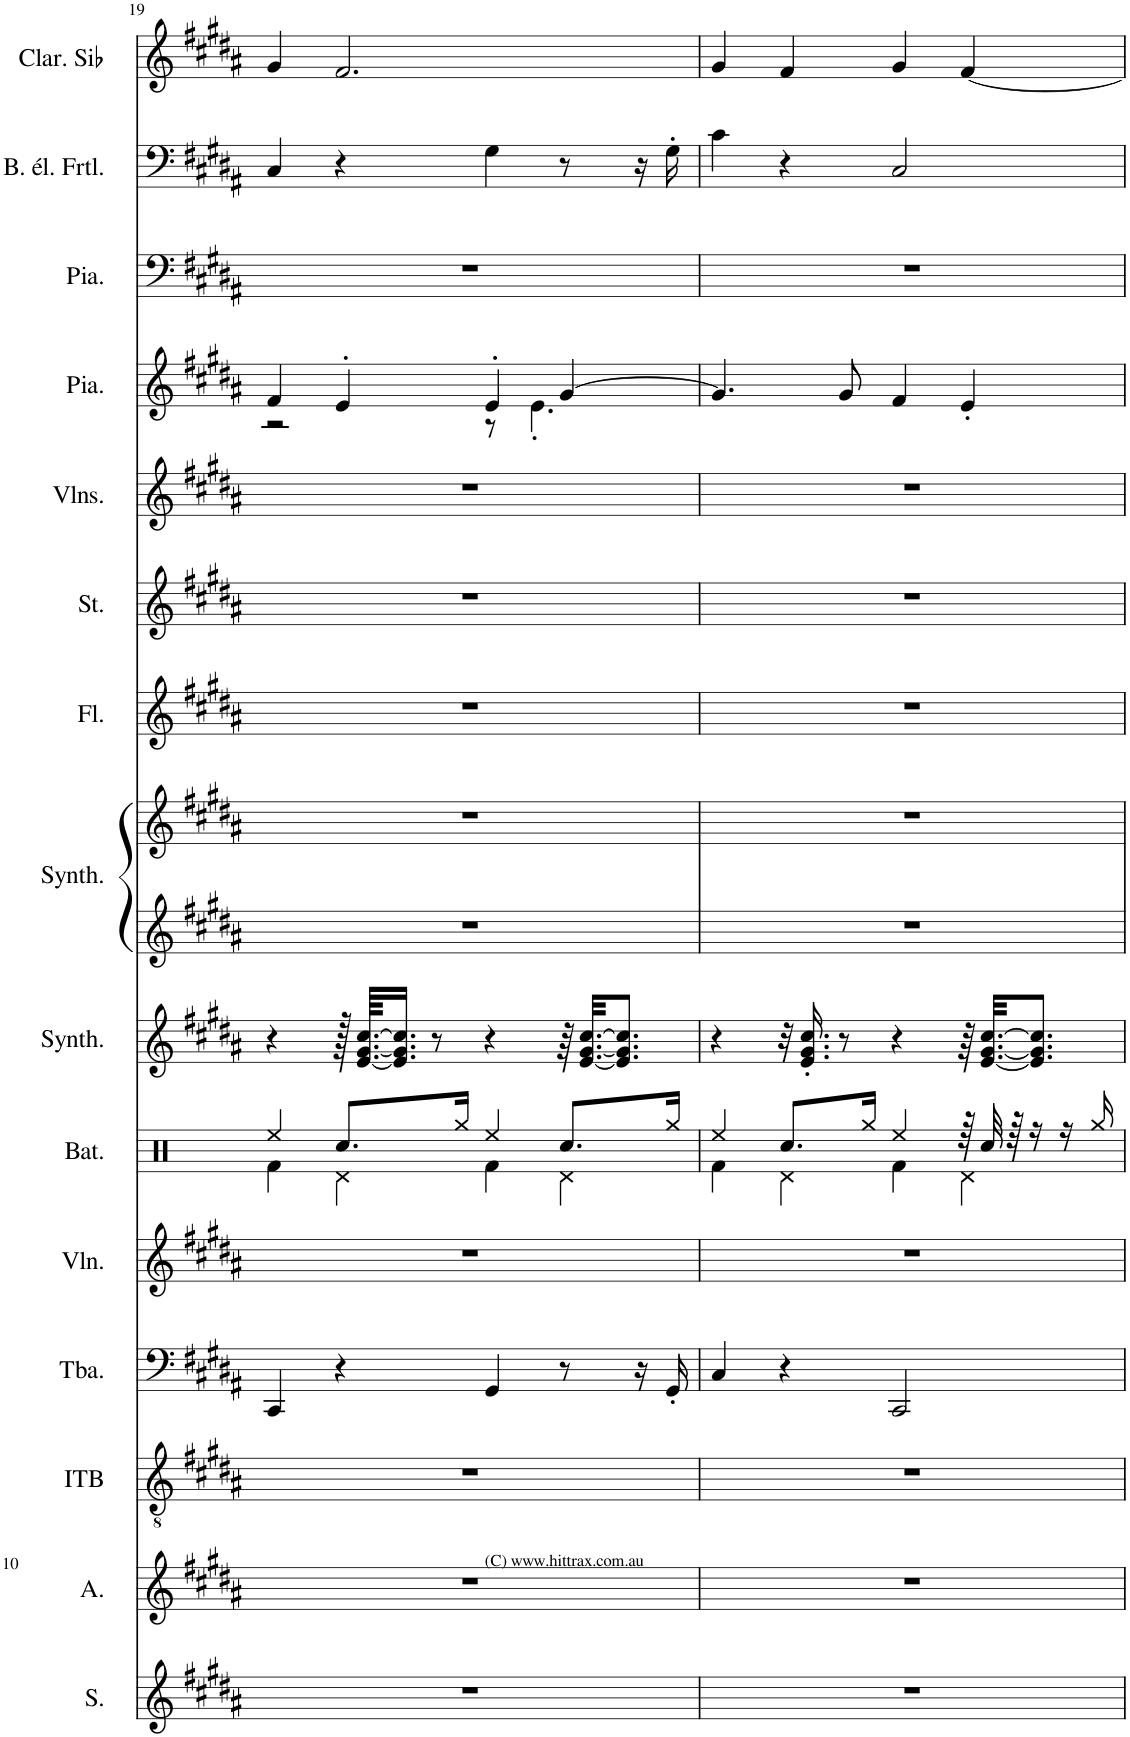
**kern	**kern	**kern	**kern	**kern	**kern	**kern	**kern	**kern	**kern	**kern	**kern	**kern	**kern	**kern	**kern
*part15	*part14	*part13	*part12	*part11	*part10	*part9	*part8	*part8	*part7	*part6	*part5	*part4	*part3	*part2	*part1
*staff16	*staff15	*staff14	*staff13	*staff12	*staff11	*staff10	*staff9	*staff8	*staff7	*staff6	*staff5	*staff4	*staff3	*staff2	*staff1
*I"Soprano	*I"Alto	*I"Banjo Irlandais Ténor	*I"Tuba	*I"Violon	*I"Batterie	*I"Synthétiseur de dents de scie	*I"Synthétiseur d'instruments à cordes	*	*I"Flûte	*I"Cordes	*I"Violons	*I"Piano	*I"Piano	*I"Basse électrique fretless, Dance Me To The End Of Love	*I"Clarinette en Sib
*I'S.	*I'A.	*	*I'Tba.	*I'Vln.	*I'Bat.	*I'Synth.	*I'Synth.	*	*I'Fl.	*	*I'Vlns.	*I'Pia.	*I'Pia.	*I'B. él. Frtl.	*I'Clar. Sib
!!LO:PB:g=z
*clefG2	*clefG2	*clefGv2	*clefF4	*clefG2	*clefX	*clefG2	*clefG2	*clefG2	*clefG2	*clefG2	*clefG2	*clefG2	*clefF4	*clefF4	*clefG2
*	*	*Trd7c12	*	*	*	*	*	*	*	*	*	*	*	*Trd7c12	*Trd1c2
*k[f#c#g#d#a#]	*k[f#c#g#d#a#]	*k[f#c#g#d#a#]	*k[f#c#g#d#a#]	*k[f#c#g#d#a#]	*k[]	*k[f#c#g#d#a#]	*k[f#c#g#d#a#]	*k[f#c#g#d#a#]	*k[f#c#g#d#a#]	*k[f#c#g#d#a#]	*k[f#c#g#d#a#]	*k[f#c#g#d#a#]	*k[f#c#g#d#a#]	*k[f#c#g#d#a#]	*k[f#c#g#d#a#]
*M4/4	*M4/4	*M4/4	*M4/4	*M4/4	*M4/4	*M4/4	*M4/4	*M4/4	*M4/4	*M4/4	*M4/4	*M4/4	*M4/4	*M4/4	*M4/4
=19	=19	=19	=19	=19	=19	=19	=19	=19	=19	=19	=19	=19	=19	=19	=19
*	*	*	*	*	*^	*	*	*	*	*	*	*^	*	*	*
1r	1r	1r	4CC#/	1r	4Ree/	4Rf\	4r	1r	1r	1r	1r	1r	4f#/	2r	1r	4C#/	4g#/
.	.	.	4r	.	8.Rcc/L	4Rd\	128r	.	.	.	.	.	4e'/	.	.	4r	2.f#/
.	.	.	.	.	.	.	[64.e/ [64.g#/ [64.cc#/KKLL	.	.	.	.	.	.	.	.	.	.
.	.	.	.	.	.	.	16.e/] 16.g#/] 16.cc#/]JJ	.	.	.	.	.	.	.	.	.	.
.	.	.	.	.	.	.	8r	.	.	.	.	.	.	.	.	.	.
.	.	.	.	.	16Rgg/Jk	.	.	.	.	.	.	.	.	.	.	.	.
.	.	.	4GG#/	.	4Ree/	4Rf\	4r	.	.	.	.	.	4e'/	8r	.	4G#\	.
.	.	.	.	.	.	.	.	.	.	.	.	.	.	4.e'\	.	.	.
.	.	.	8r	.	8.Rcc/L	4Rd\	64r	.	.	.	.	.	[4g#/	.	.	8r	.
.	.	.	.	.	.	.	[32.e/ [32.g#/ [32.cc#/KKL	.	.	.	.	.	.	.	.	.	.
.	.	.	.	.	.	.	8.e/] 8.g#/] 8.cc#/]J	.	.	.	.	.	.	.	.	.	.
.	.	.	16r	.	.	.	.	.	.	.	.	.	.	.	.	16r	.
.	.	.	16GG#'/	.	16Rgg/Jk	.	.	.	.	.	.	.	.	.	.	16G#'\	.
*	*	*	*	*	*	*	*	*	*	*	*	*	*v	*v	*	*	*
=20	=20	=20	=20	=20	=20	=20	=20	=20	=20	=20	=20	=20	=20	=20	=20	=20
1r	1r	1r	4C#/	1r	4Ree/	4Rf\	4r	1r	1r	1r	1r	1r	4.g#/]	1r	4c#\	4g#/
.	.	.	4r	.	8.Rcc/L	4Rd\	32r	.	.	.	.	.	.	.	4r	4f#/
.	.	.	.	.	.	.	16.e/' 16.g#/' 16.cc#/'	.	.	.	.	.	.	.	.	.
.	.	.	.	.	.	.	8r	.	.	.	.	.	8g#/	.	.	.
.	.	.	.	.	16Rgg/Jk	.	.	.	.	.	.	.	.	.	.	.
.	.	.	2CC#/	.	4Ree/	4Rf\	4r	.	.	.	.	.	4f#/	.	2C#/	4g#/
.	.	.	.	.	64r	4Rd\	64r	.	.	.	.	.	4e'/	.	.	[4f#/
.	.	.	.	.	32Rcc/	.	[32.e/ [32.g#/ [32.cc#/KKL	.	.	.	.	.	.	.	.	.
.	.	.	.	.	64r	.	.	.	.	.	.	.	.	.	.	.
.	.	.	.	.	16r	.	8.e/] 8.g#/] 8.cc#/]J	.	.	.	.	.	.	.	.	.
.	.	.	.	.	16r	.	.	.	.	.	.	.	.	.	.	.
.	.	.	.	.	16Rgg/	.	.	.	.	.	.	.	.	.	.	.
*	*	*	*	*	*v	*v	*	*	*	*	*	*	*	*	*	*
=	=	=	=	=	=	=	=	=	=	=	=	=	=	=	=
*-	*-	*-	*-	*-	*-	*-	*-	*-	*-	*-	*-	*-	*-	*-	*-
